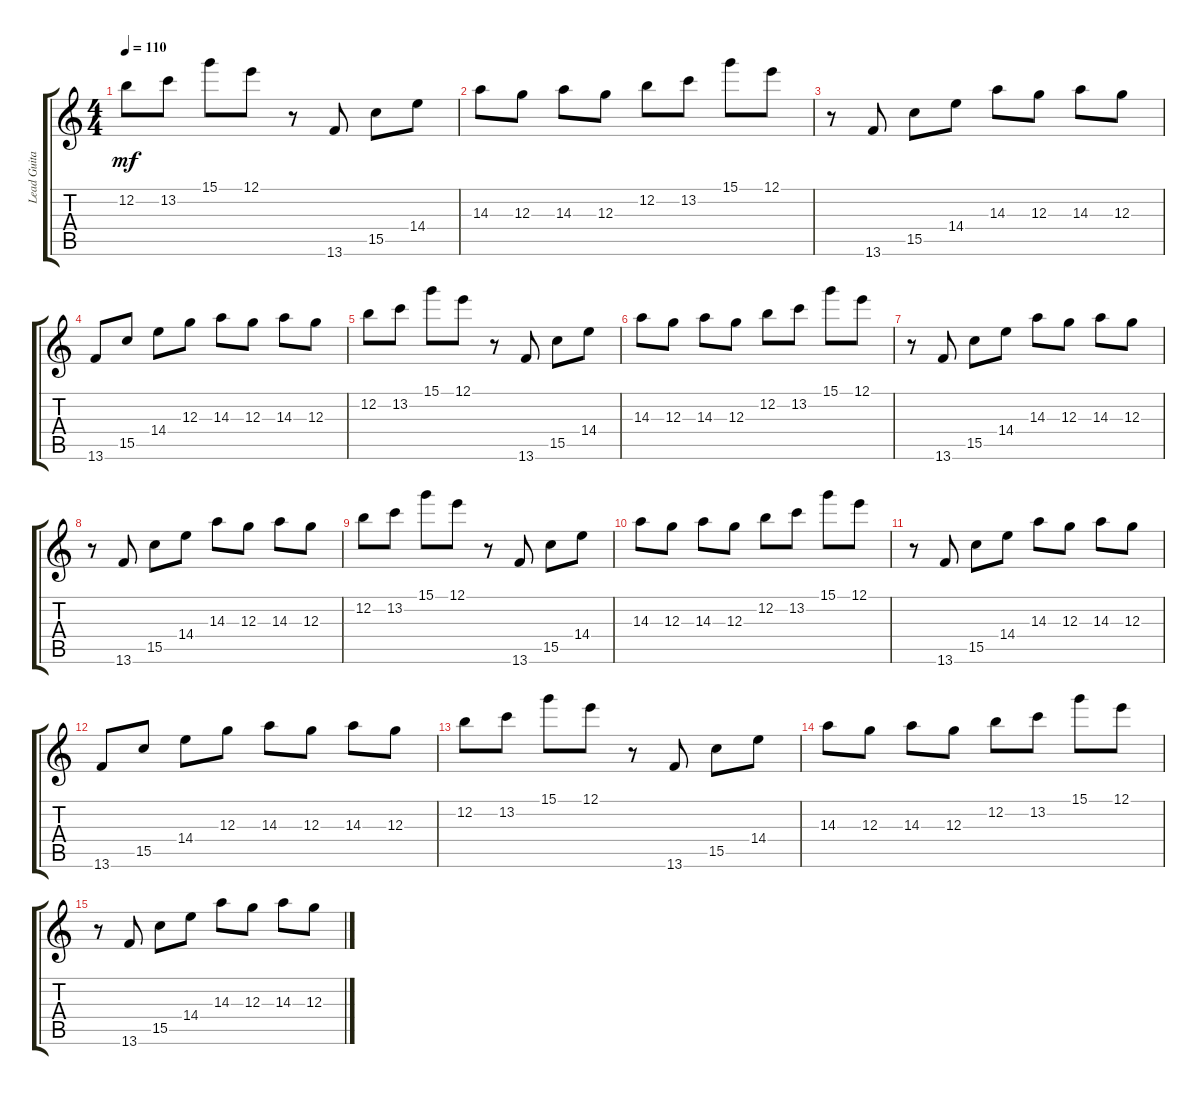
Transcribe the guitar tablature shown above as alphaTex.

\track ("Lead Guitar Michael Keene 2" "Lead Guita") {instrument distortionguitar}
\staff {score tabs}
\tuning (E4 B3 G3 D3 A2 E2) {hide}
\ts (4 4)
\tempo 110
\clef g2
\ks c
12.2.8{dy mf} 13.2.8 15.1.8 12.1.8 r.8 13.6.8 15.5.8 14.4.8 |
14.3.8 12.3.8 14.3.8 12.3.8 12.2.8 13.2.8 15.1.8 12.1.8 |
r.8 13.6.8 15.5.8 14.4.8 14.3.8 12.3.8 14.3.8 12.3.8 |
13.6.8 15.5.8 14.4.8 12.3.8 14.3.8 12.3.8 14.3.8 12.3.8 |
12.2.8 13.2.8 15.1.8 12.1.8 r.8 13.6.8 15.5.8 14.4.8 |
14.3.8 12.3.8 14.3.8 12.3.8 12.2.8 13.2.8 15.1.8 12.1.8 |
r.8 13.6.8 15.5.8 14.4.8 14.3.8 12.3.8 14.3.8 12.3.8 |
r.8 13.6.8 15.5.8 14.4.8 14.3.8 12.3.8 14.3.8 12.3.8 |
12.2.8 13.2.8 15.1.8 12.1.8 r.8 13.6.8 15.5.8 14.4.8 |
14.3.8 12.3.8 14.3.8 12.3.8 12.2.8 13.2.8 15.1.8 12.1.8 |
r.8 13.6.8 15.5.8 14.4.8 14.3.8 12.3.8 14.3.8 12.3.8 |
13.6.8 15.5.8 14.4.8 12.3.8 14.3.8 12.3.8 14.3.8 12.3.8 |
12.2.8 13.2.8 15.1.8 12.1.8 r.8 13.6.8 15.5.8 14.4.8 |
14.3.8 12.3.8 14.3.8 12.3.8 12.2.8 13.2.8 15.1.8 12.1.8 |
r.8 13.6.8 15.5.8 14.4.8 14.3.8 12.3.8 14.3.8 12.3.8
